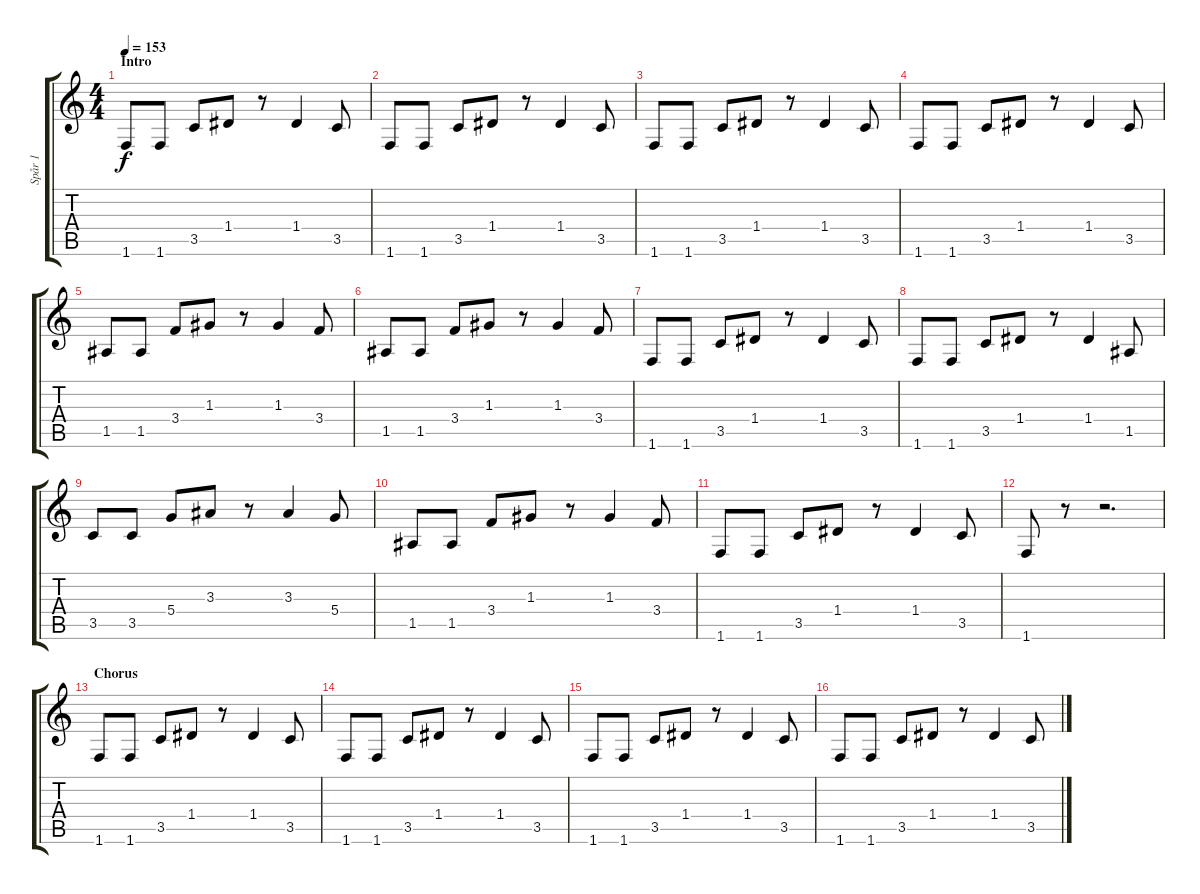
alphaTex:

\track ("Spår 1" "Spår 1") {instrument overdrivenguitar}
\staff {score tabs}
\tuning (E4 B3 G3 D3 A2 E2) {hide}
\ts (4 4)
\section ("" "Intro")
\tempo 153
\clef g2
\ks c
1.6.8{dy f instrument overdrivenguitar} 1.6.8 3.5.8 1.4.8 r.8 1.4.4 3.5.8 |
1.6.8 1.6.8 3.5.8 1.4.8 r.8 1.4.4 3.5.8 |
1.6.8 1.6.8 3.5.8 1.4.8 r.8 1.4.4 3.5.8 |
1.6.8 1.6.8 3.5.8 1.4.8 r.8 1.4.4 3.5.8 |
1.5.8 1.5.8 3.4.8 1.3.8 r.8 1.3.4 3.4.8 |
1.5.8 1.5.8 3.4.8 1.3.8 r.8 1.3.4 3.4.8 |
1.6.8 1.6.8 3.5.8 1.4.8 r.8 1.4.4 3.5.8 |
1.6.8 1.6.8 3.5.8 1.4.8 r.8 1.4.4 1.5.8 |
3.5.8 3.5.8 5.4.8 3.3.8 r.8 3.3.4 5.4.8 |
1.5.8 1.5.8 3.4.8 1.3.8 r.8 1.3.4 3.4.8 |
1.6.8 1.6.8 3.5.8 1.4.8 r.8 1.4.4 3.5.8 |
1.6.8 r.8 r.2{d} |
\section ("" "Chorus")
1.6.8 1.6.8 3.5.8 1.4.8 r.8 1.4.4 3.5.8 |
1.6.8 1.6.8 3.5.8 1.4.8 r.8 1.4.4 3.5.8 |
1.6.8 1.6.8 3.5.8 1.4.8 r.8 1.4.4 3.5.8 |
1.6.8 1.6.8 3.5.8 1.4.8 r.8 1.4.4 3.5.8
